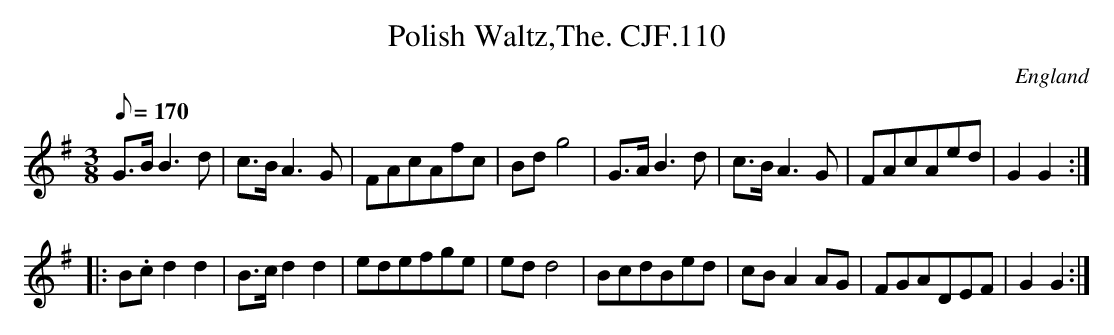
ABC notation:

X:1
T:Polish Waltz,The. CJF.110
L:1/8
M:3/8
O:England
Q:1/8=170
K:G
G>B B3d|c>BA3G|FAcAfc|Bdg4|\
G>AB3d|c>BA3G|FAcAed|G2G2:|!
|:B.cd2d2|B>cd2d2|edefge|edd4|\
BcdBed|cBA2AG|FGADEF|G2G2:|
